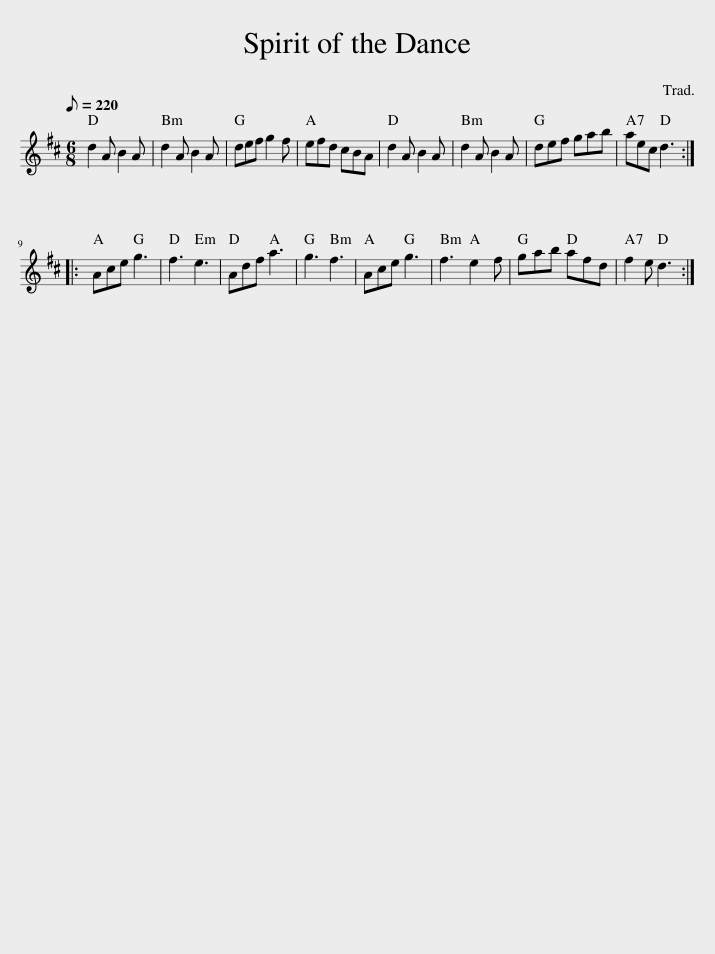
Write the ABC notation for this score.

X:1
L:1/8
Q:1/8=220
M:6/8
I:linebreak $
K:D
V:1 treble
V:1
 d2 A B2 A | d2 A B2 A | def g2 f | efd cBA | d2 A B2 A | %5
 d2 A B2 A | def gab | aec d3 ::$ Ace g3 | f3 e3 | %10
 Adf a3 | g3 f3 | Ace g3 | f3 e2 f | gab afd | %15
 f2 e d3 :| %16
